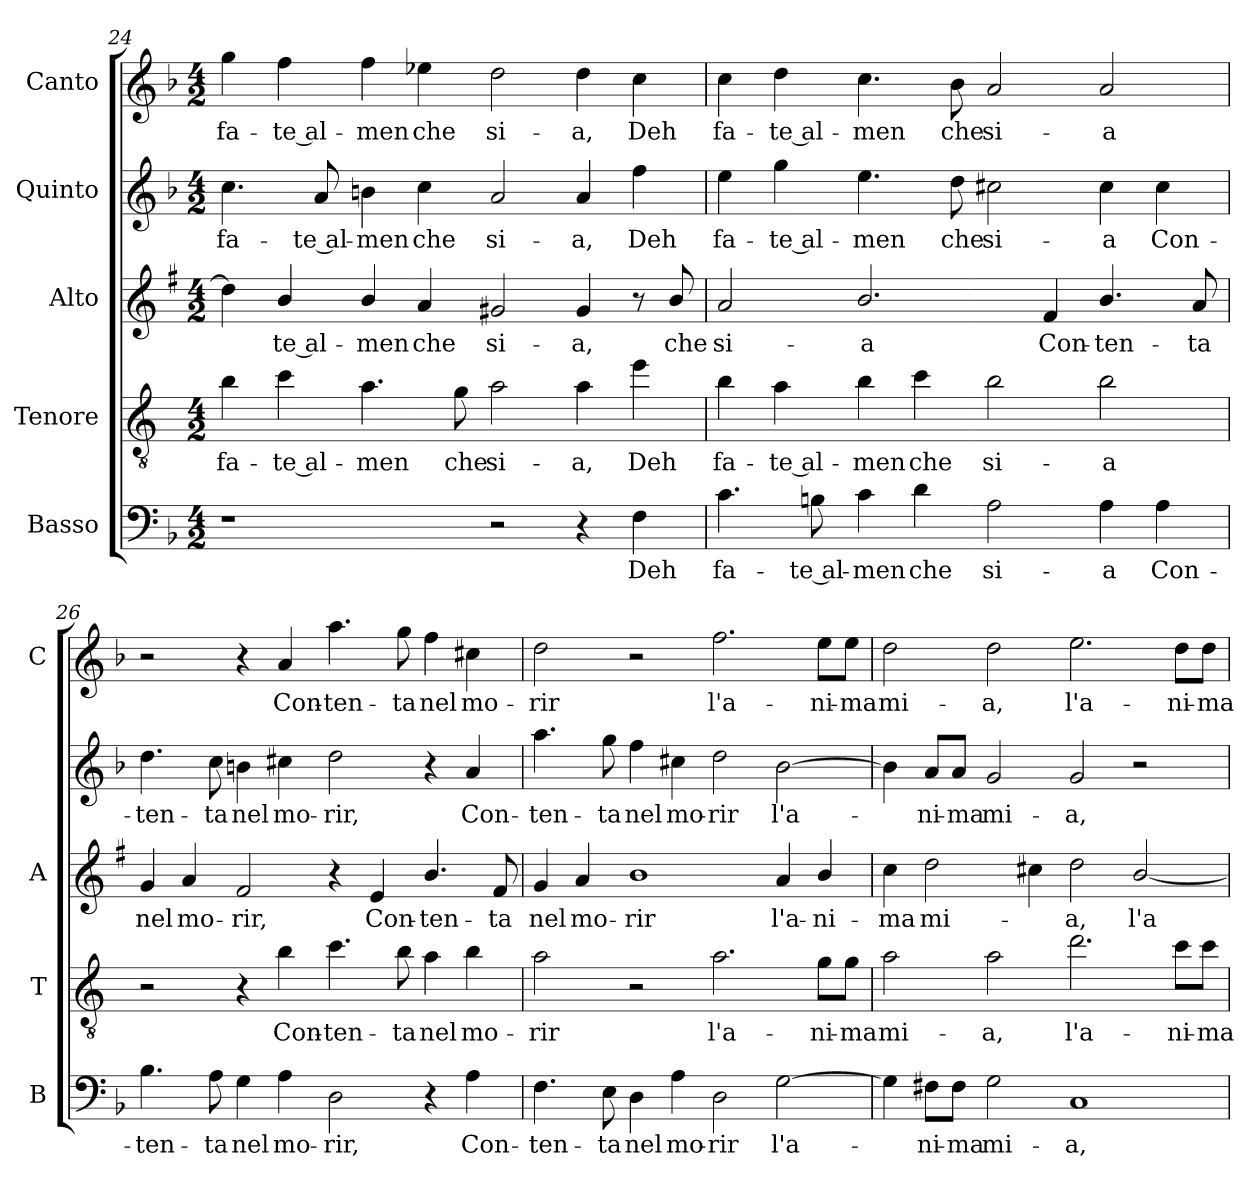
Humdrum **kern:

**kern	**text	**kern	**text	**kern	**text	**kern	**text	**kern	**text
*part5	*part5	*part4	*part4	*part3	*part3	*part2	*part2	*part1	*part1
*staff5	*staff5	*staff4	*staff4	*staff3	*staff3	*staff2	*staff2	*staff1	*staff1
*I"Basso	*	*I"Tenore	*	*I"Alto	*	*I"Quinto	*	*I"Canto	*
*I'B	*	*I'T	*	*I'A	*	*	*	*I'C	*
!!LO:PB:g=z
*clefF4	*	*clefGv2	*	*clefG2	*	*clefG2	*	*clefG2	*
*	*	*ITrd4c7	*	*ITrd1c2	*	*	*	*	*
*k[b-]	*	*k[b-]	*	*k[b-]	*	*k[b-]	*	*k[b-]	*
*F:	*	*F:	*	*F:	*	*F:	*	*F:	*
*M4/2	*	*M4/2	*	*M4/2	*	*M4/2	*	*M4/2	*
=24	=24	=24	=24	=24	=24	=24	=24	=24	=24
!	!	!	!LO:LY:b	!	!	!	!LO:LY:b	!	!LO:LY:b
1r	.	4e\	fa-	4cc\]	.	4.cc\	fa-	4gg\	fa-
!	!	!	!LO:LY:b	!	!LO:LY:b	!	!	!	!LO:LY:b
.	.	4f\	-te al-	4a/	-te al-	.	.	4ff\	-te al-
!	!	!	!	!	!	!	!LO:LY:b	!	!
.	.	.	.	.	.	8a/	-te al-	.	.
!	!	!	!LO:LY:b	!	!LO:LY:b	!	!LO:LY:b	!	!LO:LY:b
.	.	4.d\	-men	4a/	-men	4bn\	-men	4ff\	-men
!	!	!	!	!	!LO:LY:b	!	!LO:LY:b	!	!LO:LY:b
.	.	.	.	4g/	che	4cc\	che	4ee-X\	che
!	!	!	!LO:LY:b	!	!	!	!	!	!
.	.	8c\	che	.	.	.	.	.	.
!	!	!	!LO:LY:b	!	!LO:LY:b	!	!LO:LY:b	!	!LO:LY:b
2r	.	2d\	si-	2f#X/	si-	2a/	si-	2dd\	si-
!	!	!	!LO:LY:b	!	!LO:LY:b	!	!LO:LY:b	!	!LO:LY:b
4r	.	4d\	-a,	4f#/	-a,	4a/	-a,	4dd\	-a,
!	!LO:LY:b	!	!LO:LY:b	!	!	!	!LO:LY:b	!	!LO:LY:b
4F\	Deh	4a\	Deh	8r	.	4ff\	Deh	4cc\	Deh
!	!	!	!	!	!LO:LY:b	!	!	!	!
.	.	.	.	8a/	che	.	.	.	.
=25	=25	=25	=25	=25	=25	=25	=25	=25	=25
!	!LO:LY:b	!	!LO:LY:b	!	!LO:LY:b	!	!LO:LY:b	!	!LO:LY:b
4.c\	fa-	4e\	fa-	2g/	si-	4ee\	fa-	4cc\	fa-
!	!	!	!LO:LY:b	!	!	!	!LO:LY:b	!	!LO:LY:b
.	.	4d\	-te al-	.	.	4gg\	-te al-	4dd\	-te al-
!	!LO:LY:b	!	!	!	!	!	!	!	!
8Bn\	-te al-	.	.	.	.	.	.	.	.
!	!LO:LY:b	!	!LO:LY:b	!	!LO:LY:b	!	!LO:LY:b	!	!LO:LY:b
4c\	-men	4e\	-men	2.a/	-a	4.ee\	-men	4.cc\	-men
!	!LO:LY:b	!	!LO:LY:b	!	!	!	!	!	!
4d\	che	4f\	che	.	.	.	.	.	.
!	!	!	!	!	!	!	!LO:LY:b	!	!LO:LY:b
.	.	.	.	.	.	8dd\	che	8b-\	che
!	!LO:LY:b	!	!LO:LY:b	!	!	!	!LO:LY:b	!	!LO:LY:b
2A\	si-	2e\	si-	.	.	2cc#X\	si-	2a/	si-
!	!	!	!	!	!LO:LY:b	!	!	!	!
.	.	.	.	4e/	Con-	.	.	.	.
!	!LO:LY:b	!	!LO:LY:b	!	!LO:LY:b	!	!LO:LY:b	!	!LO:LY:b
4A\	-a	2e\	-a	4.a/	-ten-	4cc#\	-a	2a/	-a
!	!LO:LY:b	!	!	!	!	!	!LO:LY:b	!	!
4A\	Con-	.	.	.	.	4cc#\	Con-	.	.
!	!	!	!	!	!LO:LY:b	!	!	!	!
.	.	.	.	8g/	-ta	.	.	.	.
=26	=26	=26	=26	=26	=26	=26	=26	=26	=26
!	!LO:LY:b	!	!	!	!LO:LY:b	!	!LO:LY:b	!	!
4.B-\	-ten-	2r	.	4f/	nel	4.dd\	-ten-	2r	.
!	!	!	!	!	!LO:LY:b	!	!	!	!
.	.	.	.	4g/	mo-	.	.	.	.
!	!LO:LY:b	!	!	!	!	!	!LO:LY:b	!	!
8A\	-ta	.	.	.	.	8cc\	-ta	.	.
!	!LO:LY:b	!	!	!	!LO:LY:b	!	!LO:LY:b	!	!
4G\	nel	4r	.	2e/	-rir,	4bn\	nel	4r	.
!	!LO:LY:b	!	!LO:LY:b	!	!	!	!LO:LY:b	!	!LO:LY:b
4A\	mo-	4e\	Con-	.	.	4cc#X\	mo-	4a/	Con-
!	!LO:LY:b	!	!LO:LY:b	!	!	!	!LO:LY:b	!	!LO:LY:b
2D\	-rir,	4.f\	-ten-	4r	.	2dd\	-rir,	4.aa\	-ten-
!	!	!	!	!	!LO:LY:b	!	!	!	!
.	.	.	.	4d/	Con-	.	.	.	.
!	!	!	!LO:LY:b	!	!	!	!	!	!LO:LY:b
.	.	8e\	-ta	.	.	.	.	8gg\	-ta
!	!	!	!LO:LY:b	!	!LO:LY:b	!	!	!	!LO:LY:b
4r	.	4d\	nel	4.a/	-ten-	4r	.	4ff\	nel
!	!LO:LY:b	!	!LO:LY:b	!	!	!	!LO:LY:b	!	!LO:LY:b
4A\	Con-	4e\	mo-	.	.	4a/	Con-	4cc#X\	mo-
!	!	!	!	!	!LO:LY:b	!	!	!	!
.	.	.	.	8e/	-ta	.	.	.	.
!!LO:LB:g=z
=27	=27	=27	=27	=27	=27	=27	=27	=27	=27
!	!LO:LY:b	!	!LO:LY:b	!	!LO:LY:b	!	!LO:LY:b	!	!LO:LY:b
4.F\	-ten-	2d\	-rir	4f/	nel	4.aa\	-ten-	2dd\	-rir
!	!	!	!	!	!LO:LY:b	!	!	!	!
.	.	.	.	4g/	mo-	.	.	.	.
!	!LO:LY:b	!	!	!	!	!	!LO:LY:b	!	!
8E\	-ta	.	.	.	.	8gg\	-ta	.	.
!	!LO:LY:b	!	!	!	!LO:LY:b	!	!LO:LY:b	!	!
4D\	nel	2r	.	1a	-rir	4ff\	nel	2r	.
!	!LO:LY:b	!	!	!	!	!	!LO:LY:b	!	!
4A\	mo-	.	.	.	.	4cc#X\	mo-	.	.
!	!LO:LY:b	!	!LO:LY:b	!	!	!	!LO:LY:b	!	!LO:LY:b
2D\	-rir	2.d\	l'a-	.	.	2dd\	-rir	2.ff\	l'a-
!	!LO:LY:b	!	!	!	!LO:LY:b	!	!LO:LY:b	!	!
[2G\	l'a-	.	.	4g/	l'a-	[2b-\	l'a-	.	.
!	!	!	!LO:LY:b	!	!LO:LY:b	!	!	!	!LO:LY:b
.	.	8c\L	-ni-	4a/	-ni-	.	.	8ee\L	-ni-
!	!	!	!LO:LY:b	!	!	!	!	!	!LO:LY:b
.	.	8c\J	-ma	.	.	.	.	8ee\J	-ma
=28	=28	=28	=28	=28	=28	=28	=28	=28	=28
!	!	!	!LO:LY:b	!	!LO:LY:b	!	!	!	!LO:LY:b
4G\]	.	2d\	mi-	4b-\	-ma	4b-\]	.	2dd\	mi-
!	!LO:LY:b	!	!	!	!LO:LY:b	!	!LO:LY:b	!	!
8F#X\L	-ni-	.	.	2cc\	mi-	8a/L	-ni-	.	.
!	!LO:LY:b	!	!	!	!	!	!LO:LY:b	!	!
8F#\J	-ma	.	.	.	.	8a/J	-ma	.	.
!	!LO:LY:b	!	!LO:LY:b	!	!	!	!LO:LY:b	!	!LO:LY:b
2G\	mi-	2d\	-a,	.	.	2g/	mi-	2dd\	-a,
.	.	.	.	4bn\	.	.	.	.	.
!	!LO:LY:b	!	!LO:LY:b	!	!LO:LY:b	!	!LO:LY:b	!	!LO:LY:b
1C	-a,	2.g\	l'a-	2cc\	-a,	2g/	-a,	2.ee\	l'a-
!	!	!	!	!	!LO:LY:b	!	!	!	!
.	.	.	.	[2a/	l'a-	2r	.	.	.
!	!	!	!LO:LY:b	!	!	!	!	!	!LO:LY:b
.	.	8f\L	-ni-	.	.	.	.	8dd\L	-ni-
!	!	!	!LO:LY:b	!	!	!	!	!	!LO:LY:b
.	.	8f\J	-ma	.	.	.	.	8dd\J	-ma
=	=	=	=	=	=	=	=	=	=
*-	*-	*-	*-	*-	*-	*-	*-	*-	*-
